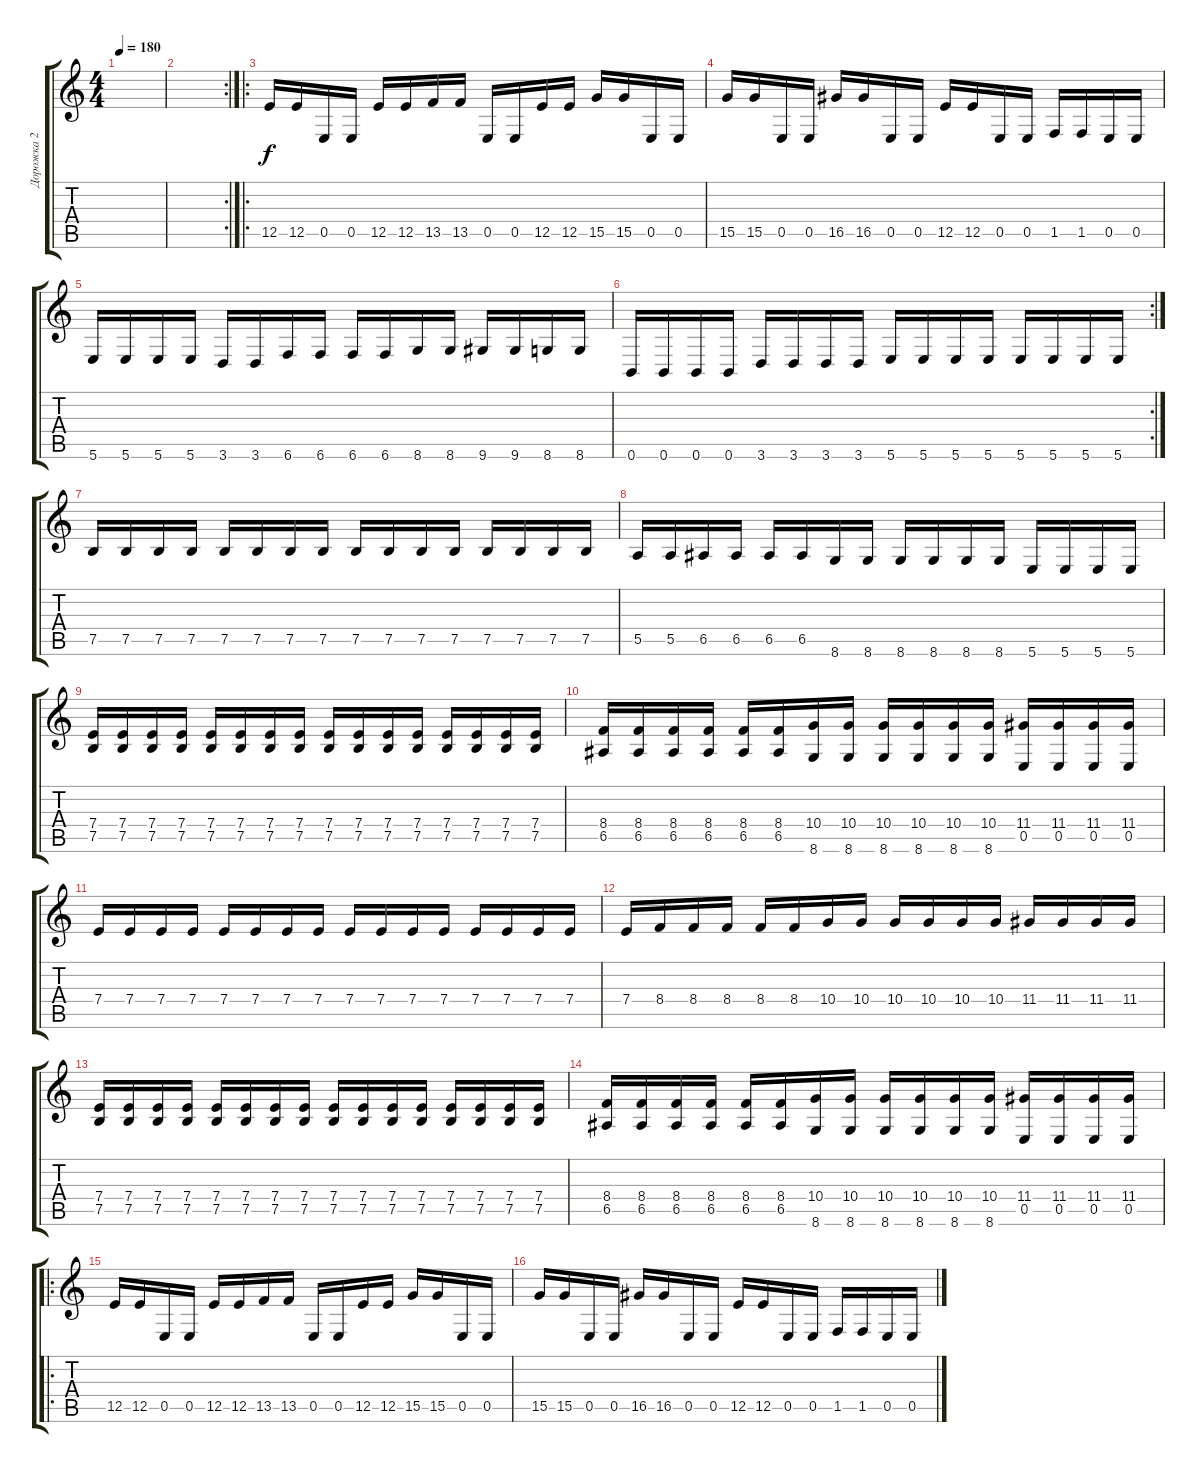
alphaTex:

\track ("Дорожка 2" "Дорожка 2") {instrument distortionguitar}
\staff {score tabs}
\tuning (B3 Gb3 D3 A2 E2 B1) {hide}
\ts (4 4)
\tempo 180
\clef g2
\ks c
|
\rc 2
|
\ro
12.5.16 12.5.16 0.5.16 0.5.16 12.5.16 12.5.16 13.5.16 13.5.16 0.5.16 0.5.16 12.5.16 12.5.16 15.5.16 15.5.16 0.5.16 0.5.16 |
15.5.16 15.5.16 0.5.16 0.5.16 16.5.16 16.5.16 0.5.16 0.5.16 12.5.16 12.5.16 0.5.16 0.5.16 1.5.16 1.5.16 0.5.16 0.5.16 |
5.6.16 5.6.16 5.6.16 5.6.16 3.6.16 3.6.16 6.6.16 6.6.16 6.6.16 6.6.16 8.6.16 8.6.16 9.6.16 9.6.16 8.6.16 8.6.16 |
\rc 2
0.6.16 0.6.16 0.6.16 0.6.16 3.6.16 3.6.16 3.6.16 3.6.16 5.6.16 5.6.16 5.6.16 5.6.16 5.6.16 5.6.16 5.6.16 5.6.16 |
7.5.16 7.5.16 7.5.16 7.5.16 7.5.16 7.5.16 7.5.16 7.5.16 7.5.16 7.5.16 7.5.16 7.5.16 7.5.16 7.5.16 7.5.16 7.5.16 |
5.5.16 5.5.16 6.5.16 6.5.16 6.5.16 6.5.16 8.6.16 8.6.16 8.6.16 8.6.16 8.6.16 8.6.16 5.6.16 5.6.16 5.6.16 5.6.16 |
(7.4 7.5).16 (7.4 7.5).16 (7.4 7.5).16 (7.4 7.5).16 (7.4 7.5).16 (7.4 7.5).16 (7.4 7.5).16 (7.4 7.5).16 (7.4 7.5).16 (7.4 7.5).16 (7.4 7.5).16 (7.4 7.5).16 (7.4 7.5).16 (7.4 7.5).16 (7.4 7.5).16 (7.4 7.5).16 |
(8.4 6.5).16 (8.4 6.5).16 (8.4 6.5).16 (8.4 6.5).16 (8.4 6.5).16 (8.4 6.5).16 (10.4 8.6).16 (10.4 8.6).16 (10.4 8.6).16 (10.4 8.6).16 (10.4 8.6).16 (10.4 8.6).16 (11.4 0.5).16 (11.4 0.5).16 (11.4 0.5).16 (11.4 0.5).16 |
7.4.16 7.4.16 7.4.16 7.4.16 7.4.16 7.4.16 7.4.16 7.4.16 7.4.16 7.4.16 7.4.16 7.4.16 7.4.16 7.4.16 7.4.16 7.4.16 |
7.4.16 8.4.16 8.4.16 8.4.16 8.4.16 8.4.16 10.4.16 10.4.16 10.4.16 10.4.16 10.4.16 10.4.16 11.4.16 11.4.16 11.4.16 11.4.16 |
(7.4 7.5).16 (7.4 7.5).16 (7.4 7.5).16 (7.4 7.5).16 (7.4 7.5).16 (7.4 7.5).16 (7.4 7.5).16 (7.4 7.5).16 (7.4 7.5).16 (7.4 7.5).16 (7.4 7.5).16 (7.4 7.5).16 (7.4 7.5).16 (7.4 7.5).16 (7.4 7.5).16 (7.4 7.5).16 |
(8.4 6.5).16 (8.4 6.5).16 (8.4 6.5).16 (8.4 6.5).16 (8.4 6.5).16 (8.4 6.5).16 (10.4 8.6).16 (10.4 8.6).16 (10.4 8.6).16 (10.4 8.6).16 (10.4 8.6).16 (10.4 8.6).16 (11.4 0.5).16 (11.4 0.5).16 (11.4 0.5).16 (11.4 0.5).16 |
\ro
12.5.16 12.5.16 0.5.16 0.5.16 12.5.16 12.5.16 13.5.16 13.5.16 0.5.16 0.5.16 12.5.16 12.5.16 15.5.16 15.5.16 0.5.16 0.5.16 |
15.5.16 15.5.16 0.5.16 0.5.16 16.5.16 16.5.16 0.5.16 0.5.16 12.5.16 12.5.16 0.5.16 0.5.16 1.5.16 1.5.16 0.5.16 0.5.16
